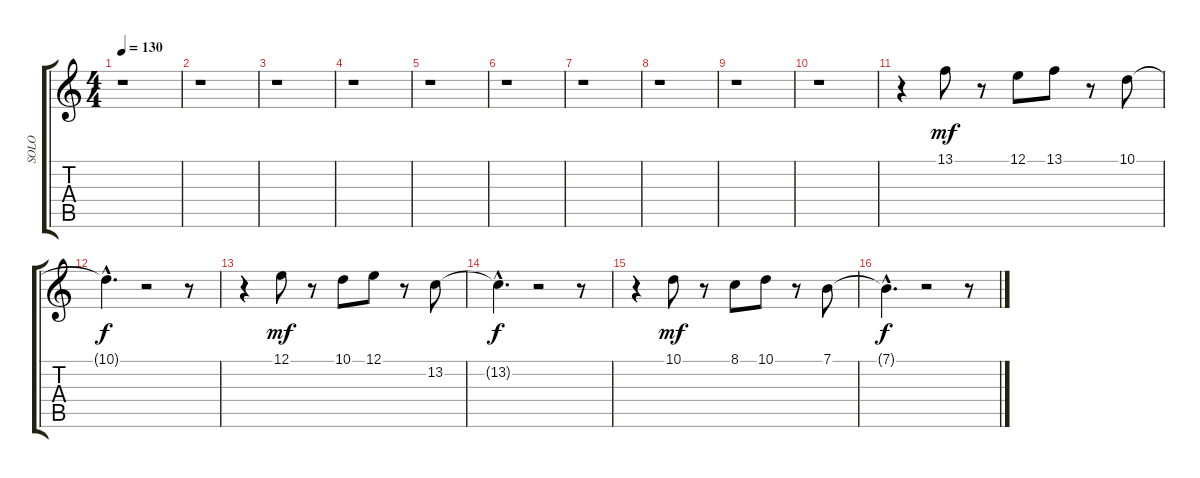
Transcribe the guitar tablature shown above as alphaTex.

\track ("SOLO" "SOLO") {instrument lead8bassandlead}
\staff {score tabs}
\tuning (E4 B3 G3 D3 A2 E2) {hide}
\ts (4 4)
\tempo 130
\clef g2
\ks c
r.1{dy f} |
r.1 |
r.1 |
r.1 |
r.1 |
r.1 |
r.1 |
r.1 |
r.1 |
r.1 |
r.4 13.1.8{dy mf} r.8 12.1.8 13.1.8 r.8 10.1.8 |
10.1{hac t}.4{d dy f} r.2 r.8 |
r.4 12.1.8{dy mf} r.8 10.1.8 12.1.8 r.8 13.2.8 |
13.2{hac t}.4{d dy f} r.2 r.8 |
r.4 10.1.8{dy mf} r.8 8.1.8 10.1.8 r.8 7.1.8 |
7.1{hac t}.4{d dy f} r.2 r.8
